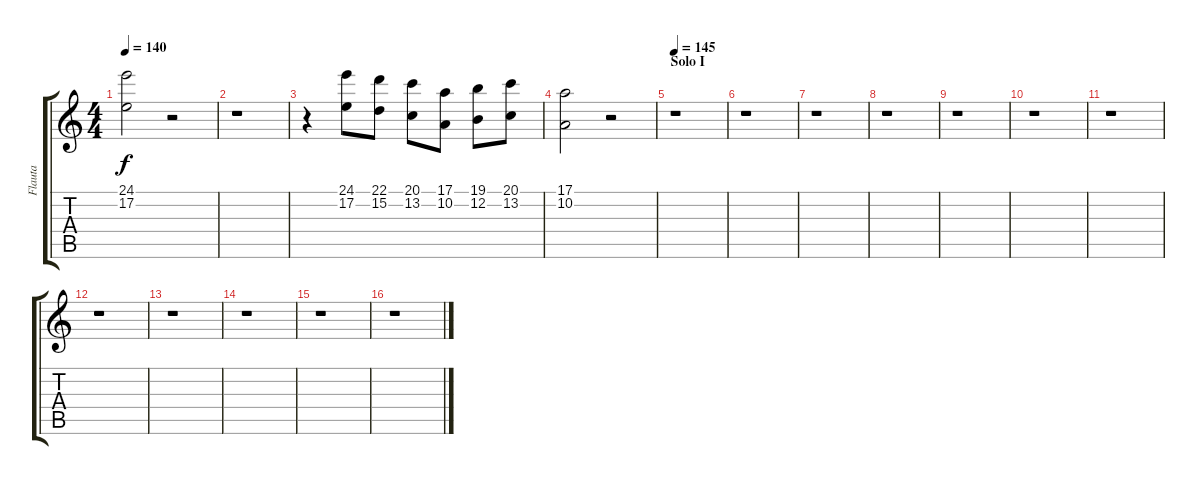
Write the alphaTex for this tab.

\track ("Flauta" "Flauta") {instrument flute}
\staff {score tabs}
\tuning (E4 B3 G3 D3 A2 E2) {hide}
\ts (4 4)
\tempo 140
\clef g2
\ks c
(24.1 17.2).2{dy f} r.2 |
r.1 |
r.4 (24.1 17.2).8 (22.1 15.2).8 (20.1 13.2).8 (17.1 10.2).8 (19.1 12.2).8 (20.1 13.2).8 |
(17.1 10.2).2 r.2 |
\section ("" "Solo I")
\tempo 145
r.1 |
r.1 |
r.1 |
r.1 |
r.1 |
r.1 |
r.1 |
r.1 |
r.1 |
r.1 |
r.1 |
r.1
